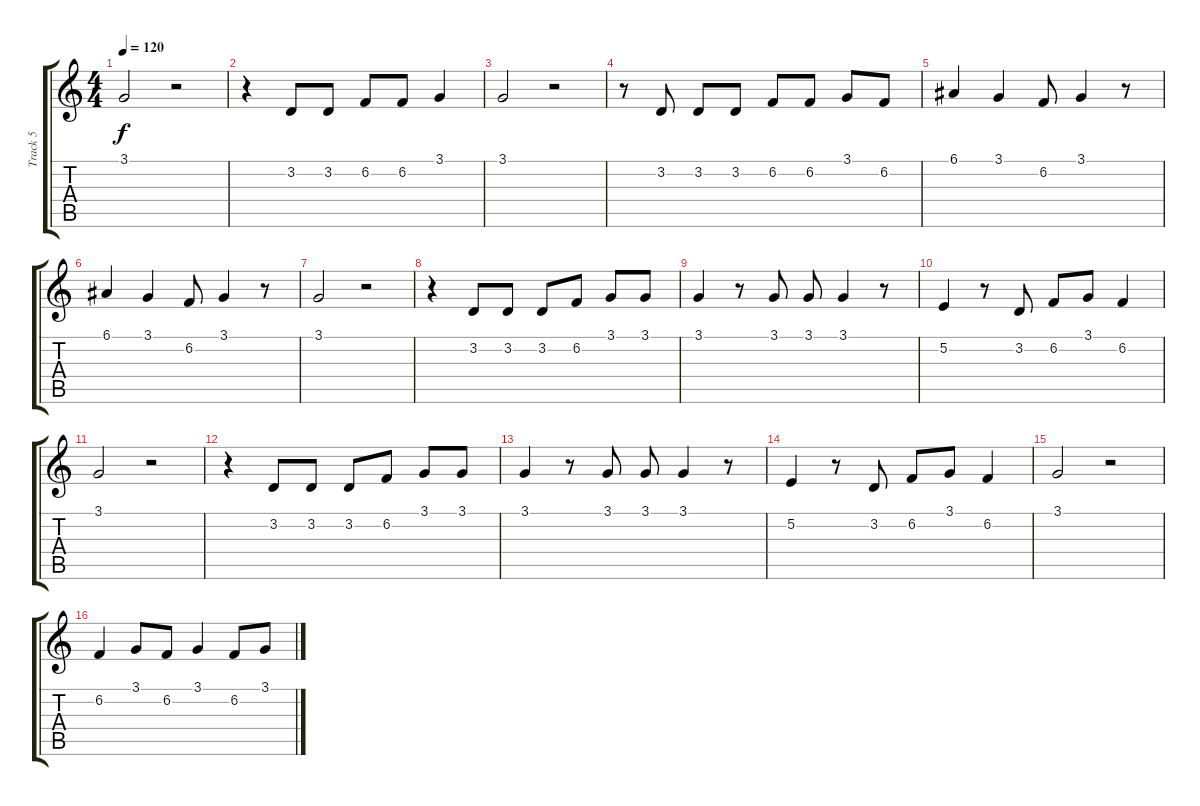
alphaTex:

\track ("Track 5" "Track 5") {instrument sitar}
\staff {score tabs}
\tuning (E4 B3 G3 D3 A2 E2) {hide}
\ts (4 4)
\tempo 120
\clef g2
\ks c
3.1.2{dy f} r.2 |
r.4 3.2.8 3.2.8 6.2.8 6.2.8 3.1.4 |
3.1.2 r.2 |
r.8 3.2.8 3.2.8 3.2.8 6.2.8 6.2.8 3.1.8 6.2.8 |
6.1.4 3.1.4 6.2.8 3.1.4 r.8 |
6.1.4 3.1.4 6.2.8 3.1.4 r.8 |
3.1.2 r.2 |
r.4 3.2.8 3.2.8 3.2.8 6.2.8 3.1.8 3.1.8 |
3.1.4 r.8 3.1.8 3.1.8 3.1.4 r.8 |
5.2.4 r.8 3.2.8 6.2.8 3.1.8 6.2.4 |
3.1.2 r.2 |
r.4 3.2.8 3.2.8 3.2.8 6.2.8 3.1.8 3.1.8 |
3.1.4 r.8 3.1.8 3.1.8 3.1.4 r.8 |
5.2.4 r.8 3.2.8 6.2.8 3.1.8 6.2.4 |
3.1.2 r.2 |
6.2.4 3.1.8 6.2.8 3.1.4 6.2.8 3.1.8
